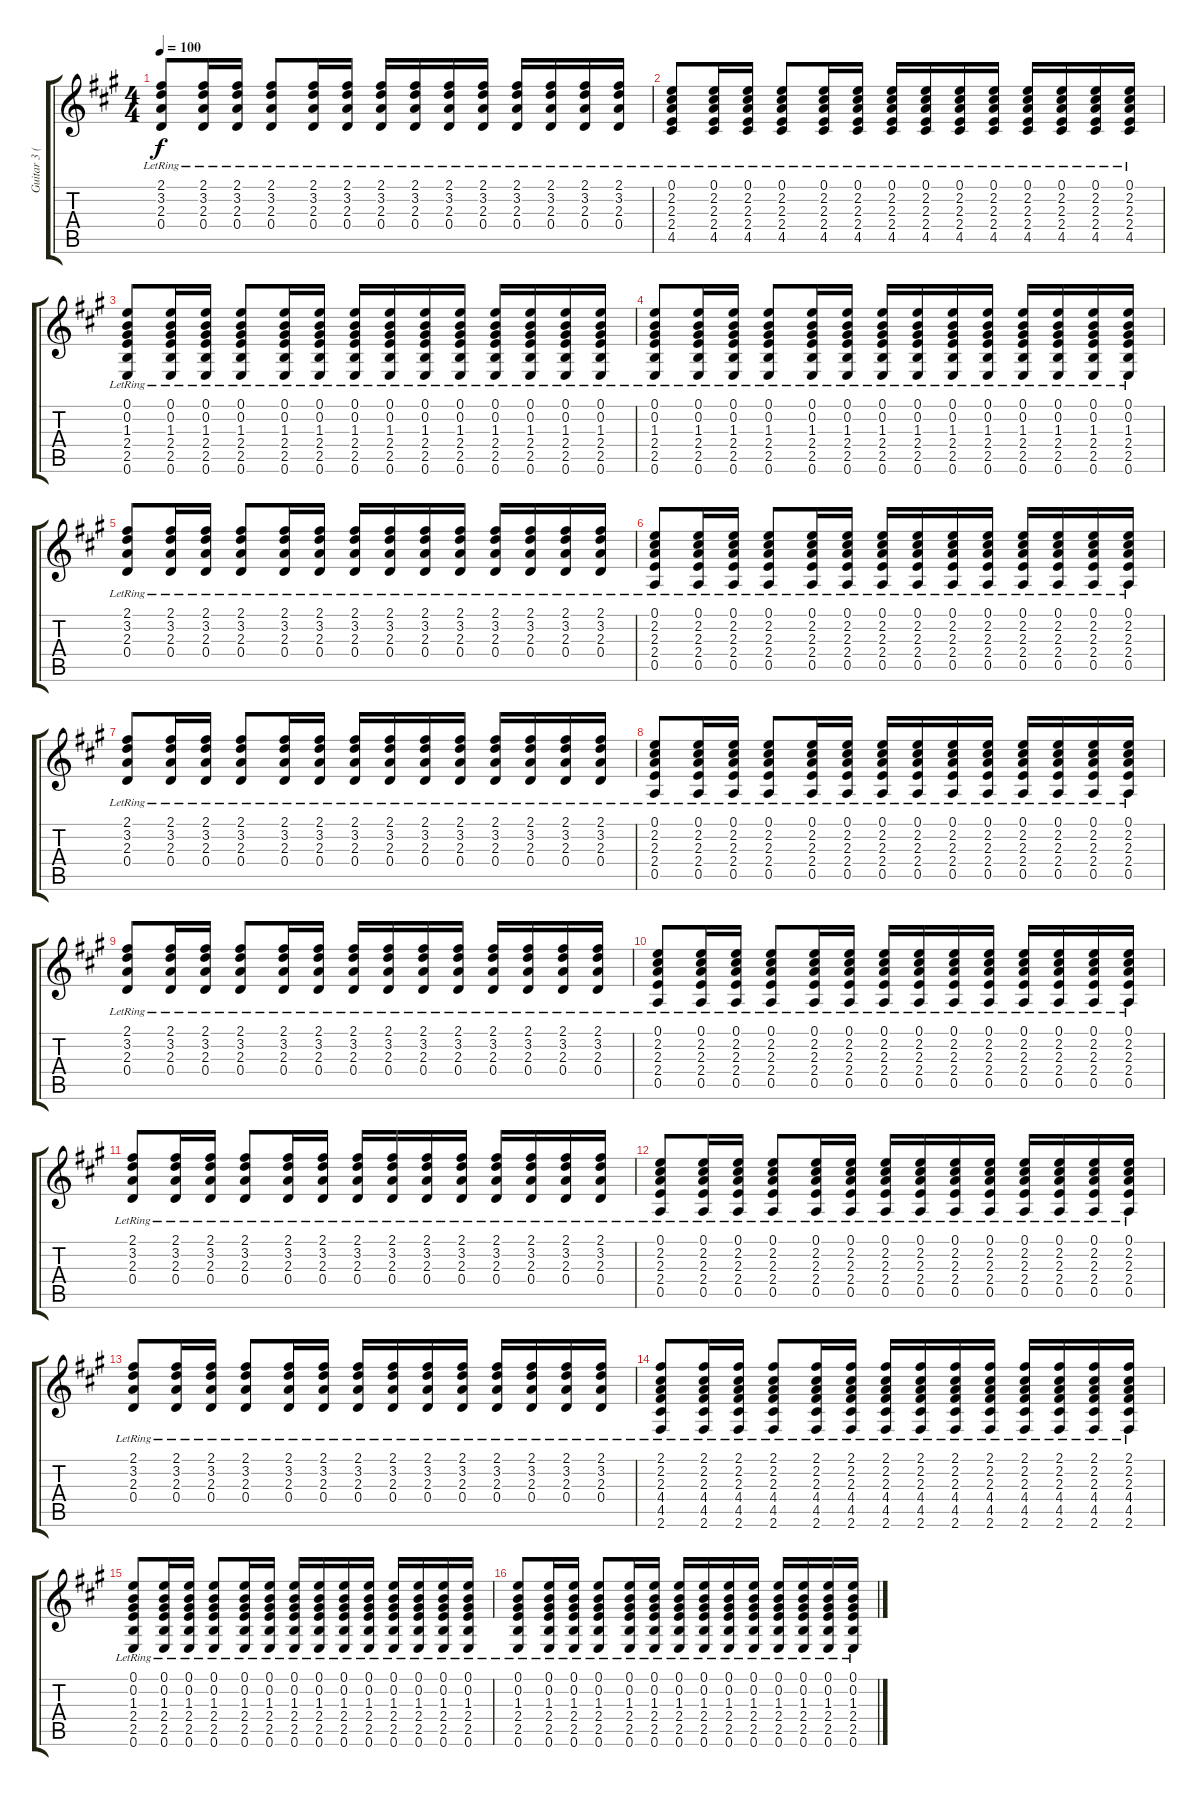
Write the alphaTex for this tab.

\track ("Guitar 3 (Acoustic)" "Guitar 3 (") {instrument acousticguitarsteel}
\staff {score tabs}
\tuning (E4 B3 G3 D3 A2 E2) {hide}
\ts (4 4)
\tempo 100
\clef g2
\ks f#minor
(2.1{lr} 3.2{lr} 2.3{lr} 0.4{lr}).8{dy f} (2.1{lr} 3.2{lr} 2.3{lr} 0.4{lr}).16 (2.1{lr} 3.2{lr} 2.3{lr} 0.4{lr}).16 (2.1{lr} 3.2{lr} 2.3{lr} 0.4{lr}).8 (2.1{lr} 3.2{lr} 2.3{lr} 0.4{lr}).16 (2.1{lr} 3.2{lr} 2.3{lr} 0.4{lr}).16 (2.1{lr} 3.2{lr} 2.3{lr} 0.4{lr}).16 (2.1{lr} 3.2{lr} 2.3{lr} 0.4{lr}).16 (2.1{lr} 3.2{lr} 2.3{lr} 0.4{lr}).16 (2.1{lr} 3.2{lr} 2.3{lr} 0.4{lr}).16 (2.1{lr} 3.2{lr} 2.3{lr} 0.4{lr}).16 (2.1{lr} 3.2{lr} 2.3{lr} 0.4{lr}).16 (2.1{lr} 3.2{lr} 2.3{lr} 0.4{lr}).16 (2.1{lr} 3.2{lr} 2.3{lr} 0.4{lr}).16 |
(0.1{lr} 2.2{lr} 2.3{lr} 2.4{lr} 4.5{lr}).8 (0.1{lr} 2.2{lr} 2.3{lr} 2.4{lr} 4.5{lr}).16 (0.1{lr} 2.2{lr} 2.3{lr} 2.4{lr} 4.5{lr}).16 (0.1{lr} 2.2{lr} 2.3{lr} 2.4{lr} 4.5{lr}).8 (0.1{lr} 2.2{lr} 2.3{lr} 2.4{lr} 4.5{lr}).16 (0.1{lr} 2.2{lr} 2.3{lr} 2.4{lr} 4.5{lr}).16 (0.1{lr} 2.2{lr} 2.3{lr} 2.4{lr} 4.5{lr}).16 (0.1{lr} 2.2{lr} 2.3{lr} 2.4{lr} 4.5{lr}).16 (0.1{lr} 2.2{lr} 2.3{lr} 2.4{lr} 4.5{lr}).16 (0.1{lr} 2.2{lr} 2.3{lr} 2.4{lr} 4.5{lr}).16 (0.1{lr} 2.2{lr} 2.3{lr} 2.4{lr} 4.5{lr}).16 (0.1{lr} 2.2{lr} 2.3{lr} 2.4{lr} 4.5{lr}).16 (0.1{lr} 2.2{lr} 2.3{lr} 2.4{lr} 4.5{lr}).16 (0.1{lr} 2.2{lr} 2.3{lr} 2.4{lr} 4.5{lr}).16 |
(0.1{lr} 0.2{lr} 1.3{lr} 2.4{lr} 2.5{lr} 0.6{lr}).8 (0.1{lr} 0.2{lr} 1.3{lr} 2.4{lr} 2.5{lr} 0.6{lr}).16 (0.1{lr} 0.2{lr} 1.3{lr} 2.4{lr} 2.5{lr} 0.6{lr}).16 (0.1{lr} 0.2{lr} 1.3{lr} 2.4{lr} 2.5{lr} 0.6{lr}).8 (0.1{lr} 0.2{lr} 1.3{lr} 2.4{lr} 2.5{lr} 0.6{lr}).16 (0.1{lr} 0.2{lr} 1.3{lr} 2.4{lr} 2.5{lr} 0.6{lr}).16 (0.1{lr} 0.2{lr} 1.3{lr} 2.4{lr} 2.5{lr} 0.6{lr}).16 (0.1{lr} 0.2{lr} 1.3{lr} 2.4{lr} 2.5{lr} 0.6{lr}).16 (0.1{lr} 0.2{lr} 1.3{lr} 2.4{lr} 2.5{lr} 0.6{lr}).16 (0.1{lr} 0.2{lr} 1.3{lr} 2.4{lr} 2.5{lr} 0.6{lr}).16 (0.1{lr} 0.2{lr} 1.3{lr} 2.4{lr} 2.5{lr} 0.6{lr}).16 (0.1{lr} 0.2{lr} 1.3{lr} 2.4{lr} 2.5{lr} 0.6{lr}).16 (0.1{lr} 0.2{lr} 1.3{lr} 2.4{lr} 2.5{lr} 0.6{lr}).16 (0.1{lr} 0.2{lr} 1.3{lr} 2.4{lr} 2.5{lr} 0.6{lr}).16 |
(0.1{lr} 0.2{lr} 1.3{lr} 2.4{lr} 2.5{lr} 0.6{lr}).8 (0.1{lr} 0.2{lr} 1.3{lr} 2.4{lr} 2.5{lr} 0.6{lr}).16 (0.1{lr} 0.2{lr} 1.3{lr} 2.4{lr} 2.5{lr} 0.6{lr}).16 (0.1{lr} 0.2{lr} 1.3{lr} 2.4{lr} 2.5{lr} 0.6{lr}).8 (0.1{lr} 0.2{lr} 1.3{lr} 2.4{lr} 2.5{lr} 0.6{lr}).16 (0.1{lr} 0.2{lr} 1.3{lr} 2.4{lr} 2.5{lr} 0.6{lr}).16 (0.1{lr} 0.2{lr} 1.3{lr} 2.4{lr} 2.5{lr} 0.6{lr}).16 (0.1{lr} 0.2{lr} 1.3{lr} 2.4{lr} 2.5{lr} 0.6{lr}).16 (0.1{lr} 0.2{lr} 1.3{lr} 2.4{lr} 2.5{lr} 0.6{lr}).16 (0.1{lr} 0.2{lr} 1.3{lr} 2.4{lr} 2.5{lr} 0.6{lr}).16 (0.1{lr} 0.2{lr} 1.3{lr} 2.4{lr} 2.5{lr} 0.6{lr}).16 (0.1{lr} 0.2{lr} 1.3{lr} 2.4{lr} 2.5{lr} 0.6{lr}).16 (0.1{lr} 0.2{lr} 1.3{lr} 2.4{lr} 2.5{lr} 0.6{lr}).16 (0.1{lr} 0.2{lr} 1.3{lr} 2.4{lr} 2.5{lr} 0.6{lr}).16 |
(2.1{lr} 3.2{lr} 2.3{lr} 0.4{lr}).8 (2.1{lr} 3.2{lr} 2.3{lr} 0.4{lr}).16 (2.1{lr} 3.2{lr} 2.3{lr} 0.4{lr}).16 (2.1{lr} 3.2{lr} 2.3{lr} 0.4{lr}).8 (2.1{lr} 3.2{lr} 2.3{lr} 0.4{lr}).16 (2.1{lr} 3.2{lr} 2.3{lr} 0.4{lr}).16 (2.1{lr} 3.2{lr} 2.3{lr} 0.4{lr}).16 (2.1{lr} 3.2{lr} 2.3{lr} 0.4{lr}).16 (2.1{lr} 3.2{lr} 2.3{lr} 0.4{lr}).16 (2.1{lr} 3.2{lr} 2.3{lr} 0.4{lr}).16 (2.1{lr} 3.2{lr} 2.3{lr} 0.4{lr}).16 (2.1{lr} 3.2{lr} 2.3{lr} 0.4{lr}).16 (2.1{lr} 3.2{lr} 2.3{lr} 0.4{lr}).16 (2.1{lr} 3.2{lr} 2.3{lr} 0.4{lr}).16 |
(0.1{lr} 2.2{lr} 2.3{lr} 2.4{lr} 0.5{lr}).8 (0.1{lr} 2.2{lr} 2.3{lr} 2.4{lr} 0.5{lr}).16 (0.1{lr} 2.2{lr} 2.3{lr} 2.4{lr} 0.5{lr}).16 (0.1{lr} 2.2{lr} 2.3{lr} 2.4{lr} 0.5{lr}).8 (0.1{lr} 2.2{lr} 2.3{lr} 2.4{lr} 0.5{lr}).16 (0.1{lr} 2.2{lr} 2.3{lr} 2.4{lr} 0.5{lr}).16 (0.1{lr} 2.2{lr} 2.3{lr} 2.4{lr} 0.5{lr}).16 (0.1{lr} 2.2{lr} 2.3{lr} 2.4{lr} 0.5{lr}).16 (0.1{lr} 2.2{lr} 2.3{lr} 2.4{lr} 0.5{lr}).16 (0.1{lr} 2.2{lr} 2.3{lr} 2.4{lr} 0.5{lr}).16 (0.1{lr} 2.2{lr} 2.3{lr} 2.4{lr} 0.5{lr}).16 (0.1{lr} 2.2{lr} 2.3{lr} 2.4{lr} 0.5{lr}).16 (0.1{lr} 2.2{lr} 2.3{lr} 2.4{lr} 0.5{lr}).16 (0.1{lr} 2.2{lr} 2.3{lr} 2.4{lr} 0.5{lr}).16 |
(2.1{lr} 3.2{lr} 2.3{lr} 0.4{lr}).8 (2.1{lr} 3.2{lr} 2.3{lr} 0.4{lr}).16 (2.1{lr} 3.2{lr} 2.3{lr} 0.4{lr}).16 (2.1{lr} 3.2{lr} 2.3{lr} 0.4{lr}).8 (2.1{lr} 3.2{lr} 2.3{lr} 0.4{lr}).16 (2.1{lr} 3.2{lr} 2.3{lr} 0.4{lr}).16 (2.1{lr} 3.2{lr} 2.3{lr} 0.4{lr}).16 (2.1{lr} 3.2{lr} 2.3{lr} 0.4{lr}).16 (2.1{lr} 3.2{lr} 2.3{lr} 0.4{lr}).16 (2.1{lr} 3.2{lr} 2.3{lr} 0.4{lr}).16 (2.1{lr} 3.2{lr} 2.3{lr} 0.4{lr}).16 (2.1{lr} 3.2{lr} 2.3{lr} 0.4{lr}).16 (2.1{lr} 3.2{lr} 2.3{lr} 0.4{lr}).16 (2.1{lr} 3.2{lr} 2.3{lr} 0.4{lr}).16 |
(0.1{lr} 2.2{lr} 2.3{lr} 2.4{lr} 0.5{lr}).8 (0.1{lr} 2.2{lr} 2.3{lr} 2.4{lr} 0.5{lr}).16 (0.1{lr} 2.2{lr} 2.3{lr} 2.4{lr} 0.5{lr}).16 (0.1{lr} 2.2{lr} 2.3{lr} 2.4{lr} 0.5{lr}).8 (0.1{lr} 2.2{lr} 2.3{lr} 2.4{lr} 0.5{lr}).16 (0.1{lr} 2.2{lr} 2.3{lr} 2.4{lr} 0.5{lr}).16 (0.1{lr} 2.2{lr} 2.3{lr} 2.4{lr} 0.5{lr}).16 (0.1{lr} 2.2{lr} 2.3{lr} 2.4{lr} 0.5{lr}).16 (0.1{lr} 2.2{lr} 2.3{lr} 2.4{lr} 0.5{lr}).16 (0.1{lr} 2.2{lr} 2.3{lr} 2.4{lr} 0.5{lr}).16 (0.1{lr} 2.2{lr} 2.3{lr} 2.4{lr} 0.5{lr}).16 (0.1{lr} 2.2{lr} 2.3{lr} 2.4{lr} 0.5{lr}).16 (0.1{lr} 2.2{lr} 2.3{lr} 2.4{lr} 0.5{lr}).16 (0.1{lr} 2.2{lr} 2.3{lr} 2.4{lr} 0.5{lr}).16 |
(2.1{lr} 3.2{lr} 2.3{lr} 0.4{lr}).8 (2.1{lr} 3.2{lr} 2.3{lr} 0.4{lr}).16 (2.1{lr} 3.2{lr} 2.3{lr} 0.4{lr}).16 (2.1{lr} 3.2{lr} 2.3{lr} 0.4{lr}).8 (2.1{lr} 3.2{lr} 2.3{lr} 0.4{lr}).16 (2.1{lr} 3.2{lr} 2.3{lr} 0.4{lr}).16 (2.1{lr} 3.2{lr} 2.3{lr} 0.4{lr}).16 (2.1{lr} 3.2{lr} 2.3{lr} 0.4{lr}).16 (2.1{lr} 3.2{lr} 2.3{lr} 0.4{lr}).16 (2.1{lr} 3.2{lr} 2.3{lr} 0.4{lr}).16 (2.1{lr} 3.2{lr} 2.3{lr} 0.4{lr}).16 (2.1{lr} 3.2{lr} 2.3{lr} 0.4{lr}).16 (2.1{lr} 3.2{lr} 2.3{lr} 0.4{lr}).16 (2.1{lr} 3.2{lr} 2.3{lr} 0.4{lr}).16 |
(0.1{lr} 2.2{lr} 2.3{lr} 2.4{lr} 0.5{lr}).8 (0.1{lr} 2.2{lr} 2.3{lr} 2.4{lr} 0.5{lr}).16 (0.1{lr} 2.2{lr} 2.3{lr} 2.4{lr} 0.5{lr}).16 (0.1{lr} 2.2{lr} 2.3{lr} 2.4{lr} 0.5{lr}).8 (0.1{lr} 2.2{lr} 2.3{lr} 2.4{lr} 0.5{lr}).16 (0.1{lr} 2.2{lr} 2.3{lr} 2.4{lr} 0.5{lr}).16 (0.1{lr} 2.2{lr} 2.3{lr} 2.4{lr} 0.5{lr}).16 (0.1{lr} 2.2{lr} 2.3{lr} 2.4{lr} 0.5{lr}).16 (0.1{lr} 2.2{lr} 2.3{lr} 2.4{lr} 0.5{lr}).16 (0.1{lr} 2.2{lr} 2.3{lr} 2.4{lr} 0.5{lr}).16 (0.1{lr} 2.2{lr} 2.3{lr} 2.4{lr} 0.5{lr}).16 (0.1{lr} 2.2{lr} 2.3{lr} 2.4{lr} 0.5{lr}).16 (0.1{lr} 2.2{lr} 2.3{lr} 2.4{lr} 0.5{lr}).16 (0.1{lr} 2.2{lr} 2.3{lr} 2.4{lr} 0.5{lr}).16 |
(2.1{lr} 3.2{lr} 2.3{lr} 0.4{lr}).8 (2.1{lr} 3.2{lr} 2.3{lr} 0.4{lr}).16 (2.1{lr} 3.2{lr} 2.3{lr} 0.4{lr}).16 (2.1{lr} 3.2{lr} 2.3{lr} 0.4{lr}).8 (2.1{lr} 3.2{lr} 2.3{lr} 0.4{lr}).16 (2.1{lr} 3.2{lr} 2.3{lr} 0.4{lr}).16 (2.1{lr} 3.2{lr} 2.3{lr} 0.4{lr}).16 (2.1{lr} 3.2{lr} 2.3{lr} 0.4{lr}).16 (2.1{lr} 3.2{lr} 2.3{lr} 0.4{lr}).16 (2.1{lr} 3.2{lr} 2.3{lr} 0.4{lr}).16 (2.1{lr} 3.2{lr} 2.3{lr} 0.4{lr}).16 (2.1{lr} 3.2{lr} 2.3{lr} 0.4{lr}).16 (2.1{lr} 3.2{lr} 2.3{lr} 0.4{lr}).16 (2.1{lr} 3.2{lr} 2.3{lr} 0.4{lr}).16 |
(0.1{lr} 2.2{lr} 2.3{lr} 2.4{lr} 0.5{lr}).8 (0.1{lr} 2.2{lr} 2.3{lr} 2.4{lr} 0.5{lr}).16 (0.1{lr} 2.2{lr} 2.3{lr} 2.4{lr} 0.5{lr}).16 (0.1{lr} 2.2{lr} 2.3{lr} 2.4{lr} 0.5{lr}).8 (0.1{lr} 2.2{lr} 2.3{lr} 2.4{lr} 0.5{lr}).16 (0.1{lr} 2.2{lr} 2.3{lr} 2.4{lr} 0.5{lr}).16 (0.1{lr} 2.2{lr} 2.3{lr} 2.4{lr} 0.5{lr}).16 (0.1{lr} 2.2{lr} 2.3{lr} 2.4{lr} 0.5{lr}).16 (0.1{lr} 2.2{lr} 2.3{lr} 2.4{lr} 0.5{lr}).16 (0.1{lr} 2.2{lr} 2.3{lr} 2.4{lr} 0.5{lr}).16 (0.1{lr} 2.2{lr} 2.3{lr} 2.4{lr} 0.5{lr}).16 (0.1{lr} 2.2{lr} 2.3{lr} 2.4{lr} 0.5{lr}).16 (0.1{lr} 2.2{lr} 2.3{lr} 2.4{lr} 0.5{lr}).16 (0.1{lr} 2.2{lr} 2.3{lr} 2.4{lr} 0.5{lr}).16 |
(2.1{lr} 3.2{lr} 2.3{lr} 0.4{lr}).8 (2.1{lr} 3.2{lr} 2.3{lr} 0.4{lr}).16 (2.1{lr} 3.2{lr} 2.3{lr} 0.4{lr}).16 (2.1{lr} 3.2{lr} 2.3{lr} 0.4{lr}).8 (2.1{lr} 3.2{lr} 2.3{lr} 0.4{lr}).16 (2.1{lr} 3.2{lr} 2.3{lr} 0.4{lr}).16 (2.1{lr} 3.2{lr} 2.3{lr} 0.4{lr}).16 (2.1{lr} 3.2{lr} 2.3{lr} 0.4{lr}).16 (2.1{lr} 3.2{lr} 2.3{lr} 0.4{lr}).16 (2.1{lr} 3.2{lr} 2.3{lr} 0.4{lr}).16 (2.1{lr} 3.2{lr} 2.3{lr} 0.4{lr}).16 (2.1{lr} 3.2{lr} 2.3{lr} 0.4{lr}).16 (2.1{lr} 3.2{lr} 2.3{lr} 0.4{lr}).16 (2.1{lr} 3.2{lr} 2.3{lr} 0.4{lr}).16 |
(2.1{lr} 2.2{lr} 2.3{lr} 4.4{lr} 4.5{lr} 2.6{lr}).8 (2.1{lr} 2.2{lr} 2.3{lr} 4.4{lr} 4.5{lr} 2.6{lr}).16 (2.1{lr} 2.2{lr} 2.3{lr} 4.4{lr} 4.5{lr} 2.6{lr}).16 (2.1{lr} 2.2{lr} 2.3{lr} 4.4{lr} 4.5{lr} 2.6{lr}).8 (2.1{lr} 2.2{lr} 2.3{lr} 4.4{lr} 4.5{lr} 2.6{lr}).16 (2.1{lr} 2.2{lr} 2.3{lr} 4.4{lr} 4.5{lr} 2.6{lr}).16 (2.1{lr} 2.2{lr} 2.3{lr} 4.4{lr} 4.5{lr} 2.6{lr}).16 (2.1{lr} 2.2{lr} 2.3{lr} 4.4{lr} 4.5{lr} 2.6{lr}).16 (2.1{lr} 2.2{lr} 2.3{lr} 4.4{lr} 4.5{lr} 2.6{lr}).16 (2.1{lr} 2.2{lr} 2.3{lr} 4.4{lr} 4.5{lr} 2.6{lr}).16 (2.1{lr} 2.2{lr} 2.3{lr} 4.4{lr} 4.5{lr} 2.6{lr}).16 (2.1{lr} 2.2{lr} 2.3{lr} 4.4{lr} 4.5{lr} 2.6{lr}).16 (2.1{lr} 2.2{lr} 2.3{lr} 4.4{lr} 4.5{lr} 2.6{lr}).16 (2.1{lr} 2.2{lr} 2.3{lr} 4.4{lr} 4.5{lr} 2.6{lr}).16 |
(0.1{lr} 0.2{lr} 1.3{lr} 2.4{lr} 2.5{lr} 0.6{lr}).8 (0.1{lr} 0.2{lr} 1.3{lr} 2.4{lr} 2.5{lr} 0.6{lr}).16 (0.1{lr} 0.2{lr} 1.3{lr} 2.4{lr} 2.5{lr} 0.6{lr}).16 (0.1{lr} 0.2{lr} 1.3{lr} 2.4{lr} 2.5{lr} 0.6{lr}).8 (0.1{lr} 0.2{lr} 1.3{lr} 2.4{lr} 2.5{lr} 0.6{lr}).16 (0.1{lr} 0.2{lr} 1.3{lr} 2.4{lr} 2.5{lr} 0.6{lr}).16 (0.1{lr} 0.2{lr} 1.3{lr} 2.4{lr} 2.5{lr} 0.6{lr}).16 (0.1{lr} 0.2{lr} 1.3{lr} 2.4{lr} 2.5{lr} 0.6{lr}).16 (0.1{lr} 0.2{lr} 1.3{lr} 2.4{lr} 2.5{lr} 0.6{lr}).16 (0.1{lr} 0.2{lr} 1.3{lr} 2.4{lr} 2.5{lr} 0.6{lr}).16 (0.1{lr} 0.2{lr} 1.3{lr} 2.4{lr} 2.5{lr} 0.6{lr}).16 (0.1{lr} 0.2{lr} 1.3{lr} 2.4{lr} 2.5{lr} 0.6{lr}).16 (0.1{lr} 0.2{lr} 1.3{lr} 2.4{lr} 2.5{lr} 0.6{lr}).16 (0.1{lr} 0.2{lr} 1.3{lr} 2.4{lr} 2.5{lr} 0.6{lr}).16 |
(0.1{lr} 0.2{lr} 1.3{lr} 2.4{lr} 2.5{lr} 0.6{lr}).8 (0.1{lr} 0.2{lr} 1.3{lr} 2.4{lr} 2.5{lr} 0.6{lr}).16 (0.1{lr} 0.2{lr} 1.3{lr} 2.4{lr} 2.5{lr} 0.6{lr}).16 (0.1{lr} 0.2{lr} 1.3{lr} 2.4{lr} 2.5{lr} 0.6{lr}).8 (0.1{lr} 0.2{lr} 1.3{lr} 2.4{lr} 2.5{lr} 0.6{lr}).16 (0.1{lr} 0.2{lr} 1.3{lr} 2.4{lr} 2.5{lr} 0.6{lr}).16 (0.1{lr} 0.2{lr} 1.3{lr} 2.4{lr} 2.5{lr} 0.6{lr}).16 (0.1{lr} 0.2{lr} 1.3{lr} 2.4{lr} 2.5{lr} 0.6{lr}).16 (0.1{lr} 0.2{lr} 1.3{lr} 2.4{lr} 2.5{lr} 0.6{lr}).16 (0.1{lr} 0.2{lr} 1.3{lr} 2.4{lr} 2.5{lr} 0.6{lr}).16 (0.1{lr} 0.2{lr} 1.3{lr} 2.4{lr} 2.5{lr} 0.6{lr}).16 (0.1{lr} 0.2{lr} 1.3{lr} 2.4{lr} 2.5{lr} 0.6{lr}).16 (0.1{lr} 0.2{lr} 1.3{lr} 2.4{lr} 2.5{lr} 0.6{lr}).16 (0.1{lr} 0.2{lr} 1.3{lr} 2.4{lr} 2.5{lr} 0.6{lr}).16
